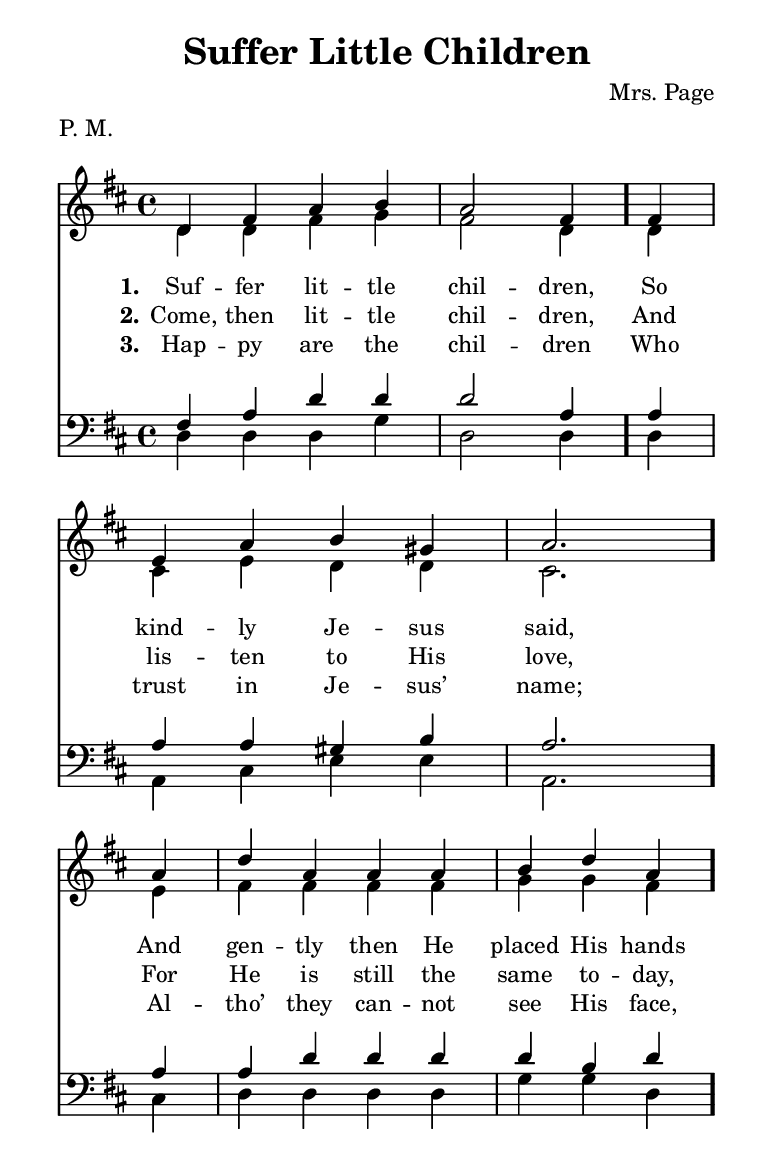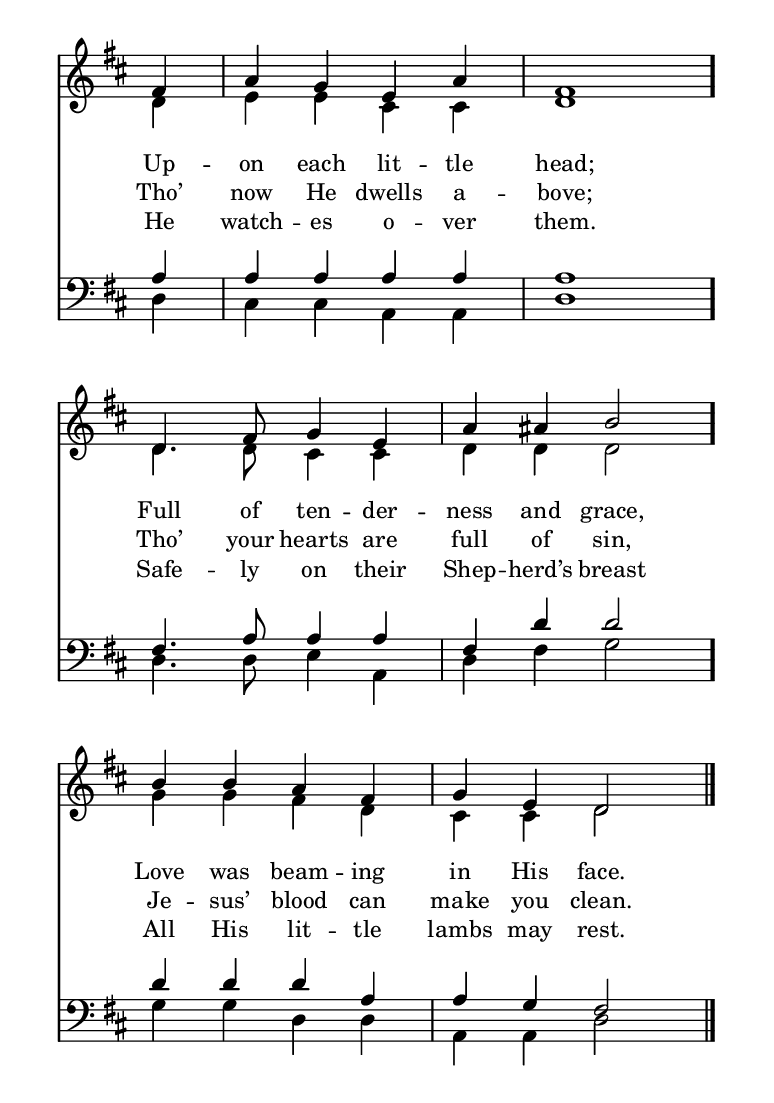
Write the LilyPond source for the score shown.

\include "common/global.ily"
\paper {
  \include "common/paper.ily"
  ragged-bottom = ##t
  ragged-last-bottom = ##t
  systems-per-page = ##f
  %page-count = ##f
}

\header{
  hymnnumber = "325"
  title = "Suffer Little Children"
  tunename = ""
  meter = "P. M."
  %poet = ""
  composer = "Mrs. Page"
  %copyright = ""
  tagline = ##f
}

% for fermata in MIDI
ta = { \tempo 4=96 }
tb = { \tempo 4=48 }

patternAA = { c4 c4 c4 c4 | c2 c4 }
patternBA = { c4 | c4 c4 c4 c4 | c2. }
patternCA = { c4 | c4 c4 c4 c4 | c4 c4 c4 }
patternDA = { c4 | c4 c4 c4 c4 | c1 }
patternEA = { c4. c8 c4 c4 | c4 c4 c2 }
patternFA = { c4 c4 c4 c4 | c4 c4 c2 }

global = {
  \include "common/overrides.ily"
  \override Staff.TimeSignature.style = #'()
  \time 4/4
  \override Score.MetronomeMark.transparent = ##t % hide all fermata changes too
  \ta
  \key d \major
  %\partial 4
  \autoBeamOff
}

notesSoprano = {
\global
\relative c' {

  \changePitch \patternAA { d fis a b | a fis } \bar "."
  \changePitch \patternBA { fis | e a b gis | a } \bar "." \break
  \changePitch \patternCA { a | d a a a | b d a } \bar "."
  \changePitch \patternDA { fis | a g e a | fis } \bar "." \break
  \changePitch \patternEA { d fis g e | a ais b } \bar "."
  \changePitch \patternFA { b b a fis | g e d } \bar "." \break

  \bar "|."

}
}

notesAlto = {
\global
\relative e' {

  \changePitch \patternAA { d d fis g | fis d }
  \changePitch \patternBA { d | cis e d d | cis }
  \changePitch \patternCA { e | fis fis fis fis | g g fis }
  \changePitch \patternDA { d | e e cis cis | d }
  \changePitch \patternEA { d d cis cis | d d d }
  \changePitch \patternFA { g g fis d | cis cis d }

}
}

notesTenor = {
\global
\relative a {

  \changePitch \patternAA { fis a d d | d a }
  \changePitch \patternBA { a | a a gis b | a }
  \changePitch \patternCA { a | a d d d | d b d }
  \changePitch \patternDA { a | a a a a | a }
  \changePitch \patternEA { fis a a a | fis d' d }
  \changePitch \patternFA { d d d a | a g fis }

}
}

notesBass = {
\global
\relative f {

  \changePitch \patternAA { d d d g | d d }
  \changePitch \patternBA { d | a cis e e | a, }
  \changePitch \patternCA { cis | d d d d | g g d }
  \changePitch \patternDA { d | cis cis a a | d }
  \changePitch \patternEA { d d e a, | d fis g }
  \changePitch \patternFA { g g d d | a a d }

}
}

wordsA = \lyricmode {
\set stanza = "1."

Suf -- fer lit -- tle chil -- dren,
So kind -- ly Je -- sus said,
And gen -- tly then He placed His hands
Up -- on each lit -- tle head;
Full of ten -- der -- ness and grace,
Love was beam -- ing in His face.

}

wordsB = \lyricmode {
\set stanza = "2."

Come, then lit -- tle chil -- dren,
And lis -- ten to His love,
For He is still the same to -- day,
Tho’ now He dwells a -- bove;
Tho’ your hearts are full of sin,
Je -- sus’ blood can make you clean.

}

wordsC = \lyricmode {
\set stanza = "3."

Hap -- py are the chil -- dren
Who trust in Je -- sus’ name;
Al -- tho’ they can -- not see His face,
He watch -- es o -- ver them.
Safe -- ly on their Shep -- herd’s breast
All His lit -- tle lambs may rest.

}

\score {
  \context ChoirStaff <<
    \context Staff = upper <<
      \set ChoirStaff.systemStartDelimiter = #'SystemStartBar
      \context Voice  = sopranos { \voiceOne << \notesSoprano >> }
      \context Voice  = altos { \voiceTwo << \notesAlto >> }
      \context Lyrics = one   \lyricsto sopranos \wordsA
      \context Lyrics = two   \lyricsto sopranos \wordsB
      \context Lyrics = three \lyricsto sopranos \wordsC
    >>
    \context Staff = men <<
      \clef bass
      \context Voice  = tenors { \voiceOne << \notesTenor >> }
      \context Voice  = basses { \voiceTwo << \notesBass >> }
    >>
  >>
  \layout {
    \include "common/layout.ily"
  }
  \midi{
    \include "common/midi.ily"
  }
}

\version "2.18.0"  % necessary for upgrading to future LilyPond versions.

% vi:set et ts=2 sw=2 ai nocindent syntax=lilypond:
